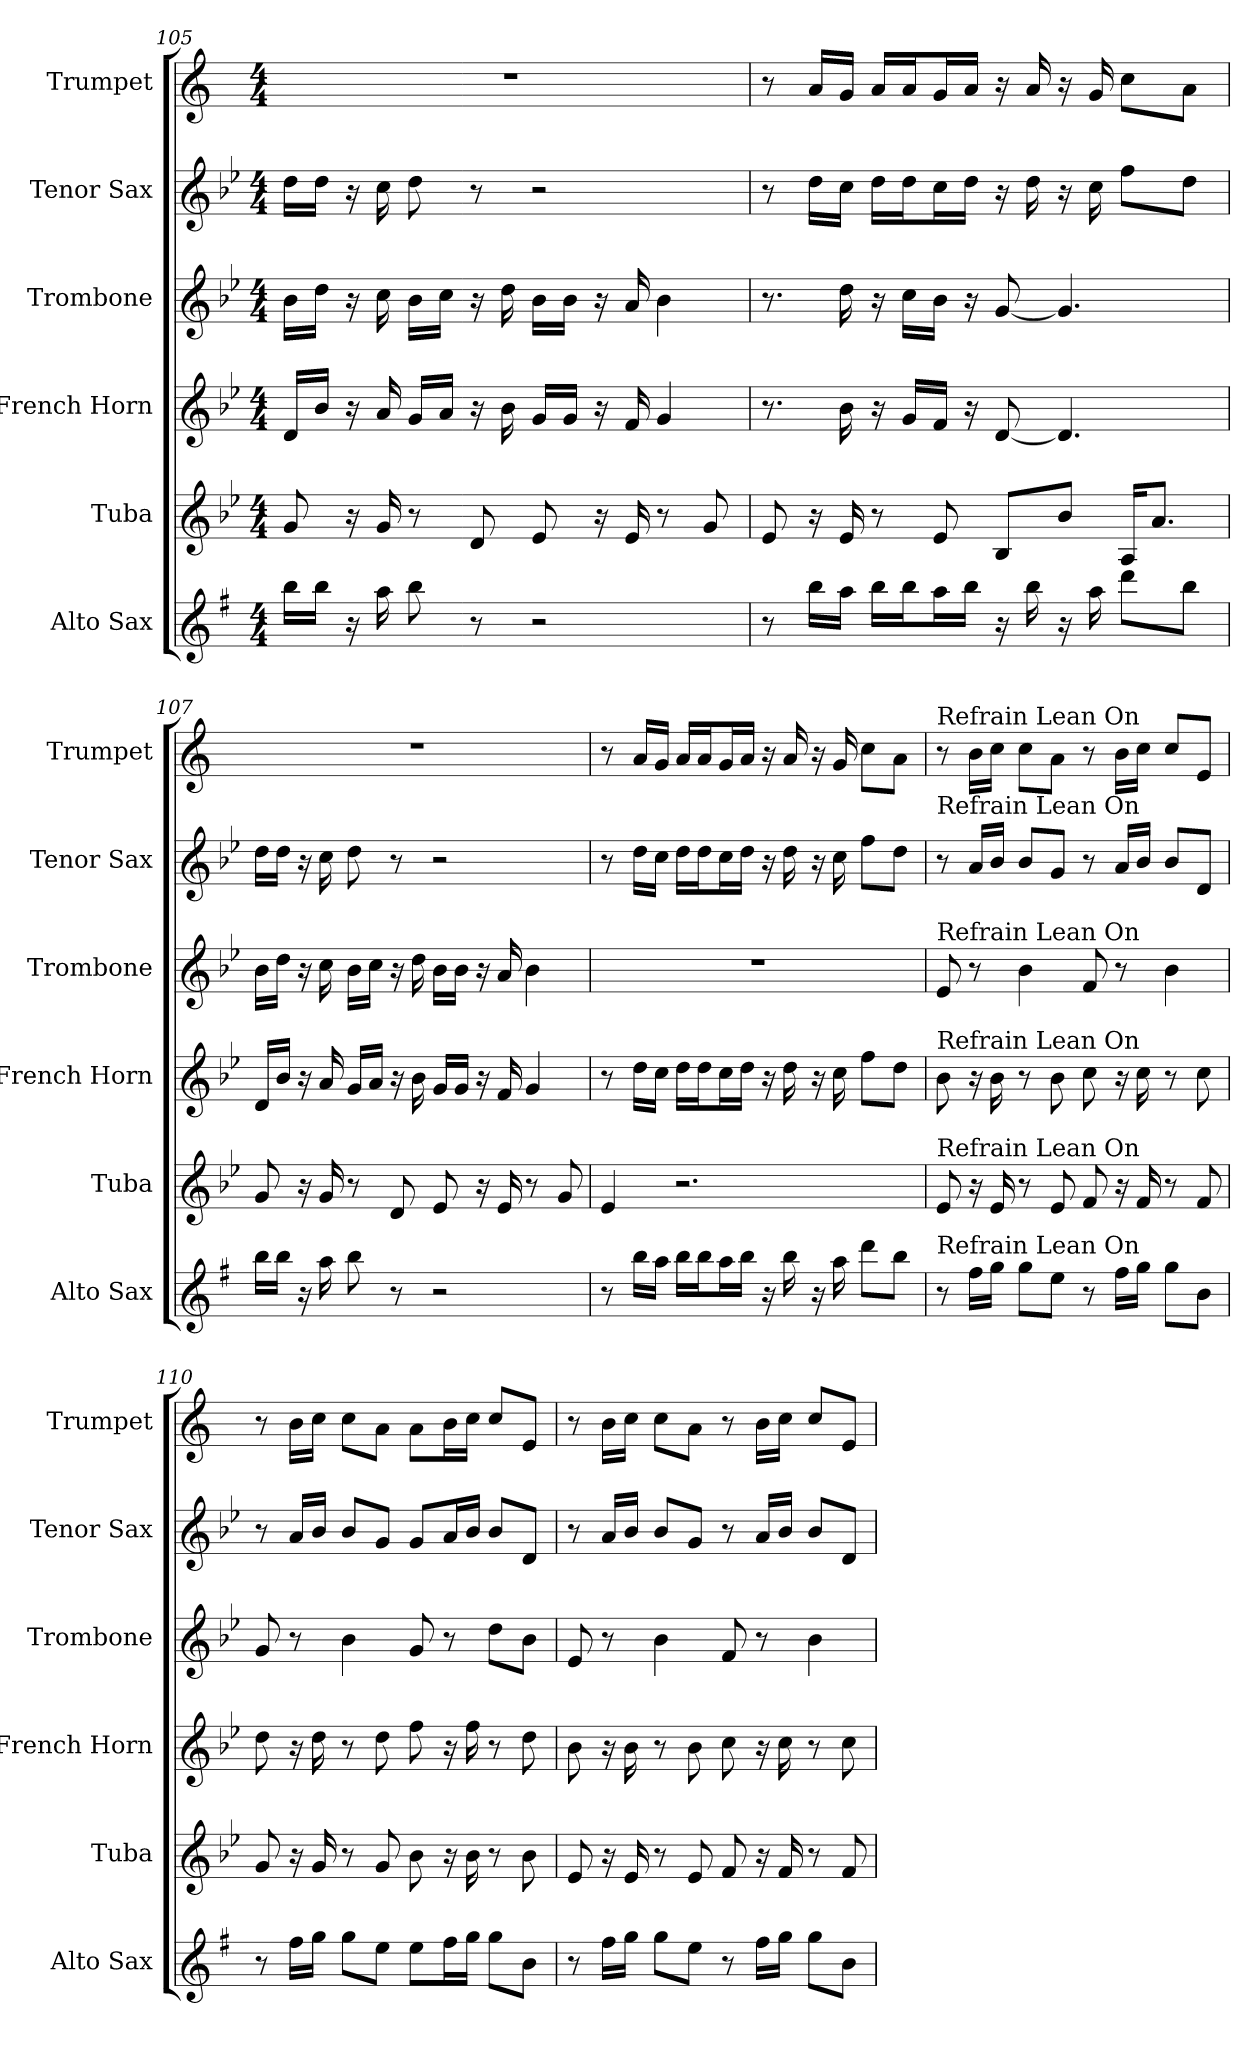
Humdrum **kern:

**kern	**kern	**kern	**kern	**kern	**kern
*part6	*part5	*part4	*part3	*part2	*part1
*staff6	*staff5	*staff4	*staff3	*staff2	*staff1
*I"Alto Sax	*I"Tuba	*I"French Horn	*I"Trombone	*I"Tenor Sax	*I"Trumpet
*I'Alto Sax	*I'Tuba	*I'French Horn	*I'Trombone	*I'Tenor Sax	*I'Trumpet
*clefG2	*clefG2	*clefG2	*clefG2	*clefG2	*clefG2
*ITrd5c9	*ITrd15c26	*ITrd8c14	*ITrd8c14	*ITrd8c14	*ITrd1c2
*k[b-e-]	*k[b-e-]	*k[b-e-]	*k[b-e-]	*k[b-e-]	*k[b-e-]
*M4/4	*M4/4	*M4/4	*M4/4	*M4/4	*M4/4
=105	=105	=105	=105	=105	=105
16ddLL	8GG	16DLL	16B-LL	16dLL	1r
16ddJJ	.	16B-JJ	16dJJ	16dJJ	.
16r	16r	16r	16r	16r	.
16cc	16GG	16A	16c	16c	.
8dd	8r	16GLL	16B-LL	8d	.
.	.	16AJJ	16cJJ	.	.
8r	8DD	16r	16r	8r	.
.	.	16B-	16d	.	.
2r	8EE-	16GLL	16B-LL	2r	.
.	.	16GJJ	16B-JJ	.	.
.	16r	16r	16r	.	.
.	16EE-	16F	16A	.	.
.	8r	4G	4B-	.	.
.	8GG	.	.	.	.
=106	=106	=106	=106	=106	=106
8r	8EE-	8.r	8.r	8r	8r
16ddLL	16r	.	.	16dLL	16gLL
16ccJJ	16EE-	16B-	16d	16cJJ	16fJJ
16ddLL	8r	16r	16r	16dLL	16gLL
16ddJ	.	16GLL	16cLL	16dJ	16gJ
16ccL	8EE-	16FJJ	16B-JJ	16cL	16fL
16ddJJ	.	16r	16r	16dJJ	16gJJ
16r	8BBB-L	[8D	[8G	16r	16r
16dd	.	.	.	16d	16g
16r	8BB-J	4.D]	4.G]	16r	16r
16cc	.	.	.	16c	16f
8ffL	16AAAKL	.	.	8fL	8b-L
.	8.AAJ	.	.	.	.
8ddJ	.	.	.	8dJ	8gJ
=107	=107	=107	=107	=107	=107
16ddLL	8GG	16DLL	16B-LL	16dLL	1r
16ddJJ	.	16B-JJ	16dJJ	16dJJ	.
16r	16r	16r	16r	16r	.
16cc	16GG	16A	16c	16c	.
8dd	8r	16GLL	16B-LL	8d	.
.	.	16AJJ	16cJJ	.	.
8r	8DD	16r	16r	8r	.
.	.	16B-	16d	.	.
2r	8EE-	16GLL	16B-LL	2r	.
.	.	16GJJ	16B-JJ	.	.
.	16r	16r	16r	.	.
.	16EE-	16F	16A	.	.
.	8r	4G	4B-	.	.
.	8GG	.	.	.	.
=108	=108	=108	=108	=108	=108
8r	4EE-	8r	1r	8r	8r
16ddLL	.	16dLL	.	16dLL	16gLL
16ccJJ	.	16cJJ	.	16cJJ	16fJJ
16ddLL	2.r	16dLL	.	16dLL	16gLL
16ddJ	.	16dJ	.	16dJ	16gJ
16ccL	.	16cL	.	16cL	16fL
16ddJJ	.	16dJJ	.	16dJJ	16gJJ
16r	.	16r	.	16r	16r
16dd	.	16d	.	16d	16g
16r	.	16r	.	16r	16r
16cc	.	16c	.	16c	16f
8ffL	.	8fL	.	8fL	8b-L
8ddJ	.	8dJ	.	8dJ	8gJ
=109	=109	=109	=109	=109	=109
!	!	!	!	!	!LO:TX:a:t=Refrain Lean On
!	!	!	!	!LO:TX:a:t=Refrain Lean On	!
!	!	!	!LO:TX:a:t=Refrain Lean On	!	!
!	!	!LO:TX:a:t=Refrain Lean On	!	!	!
!	!LO:TX:a:t=Refrain Lean On	!	!	!	!
!LO:TX:a:t=Refrain Lean On	!	!	!	!	!
8r	8EE-	8B-	8E-	8r	8r
16aLL	16r	16r	8r	16ALL	16aLL
16b-JJ	16EE-	16B-	.	16B-JJ	16b-JJ
8b-L	8r	8r	4B-	8B-L	8b-L
8gJ	8EE-	8B-	.	8GJ	8gJ
8r	8FF	8c	8F	8r	8r
16aLL	16r	16r	8r	16ALL	16aLL
16b-JJ	16FF	16c	.	16B-JJ	16b-JJ
8b-L	8r	8r	4B-	8B-L	8b-L
8dJ	8FF	8c	.	8DJ	8dJ
=110	=110	=110	=110	=110	=110
8r	8GG	8d	8G	8r	8r
16aLL	16r	16r	8r	16ALL	16aLL
16b-JJ	16GG	16d	.	16B-JJ	16b-JJ
8b-L	8r	8r	4B-	8B-L	8b-L
8gJ	8GG	8d	.	8GJ	8gJ
8gL	8BB-	8f	8G	8GL	8gL
16aL	16r	16r	8r	16AL	16aL
16b-JJ	16BB-	16f	.	16B-JJ	16b-JJ
8b-L	8r	8r	8dL	8B-L	8b-L
8dJ	8BB-	8d	8B-J	8DJ	8dJ
=111	=111	=111	=111	=111	=111
8r	8EE-	8B-	8E-	8r	8r
16aLL	16r	16r	8r	16ALL	16aLL
16b-JJ	16EE-	16B-	.	16B-JJ	16b-JJ
8b-L	8r	8r	4B-	8B-L	8b-L
8gJ	8EE-	8B-	.	8GJ	8gJ
8r	8FF	8c	8F	8r	8r
16aLL	16r	16r	8r	16ALL	16aLL
16b-JJ	16FF	16c	.	16B-JJ	16b-JJ
8b-L	8r	8r	4B-	8B-L	8b-L
8dJ	8FF	8c	.	8DJ	8dJ
=	=	=	=	=	=
*-	*-	*-	*-	*-	*-
